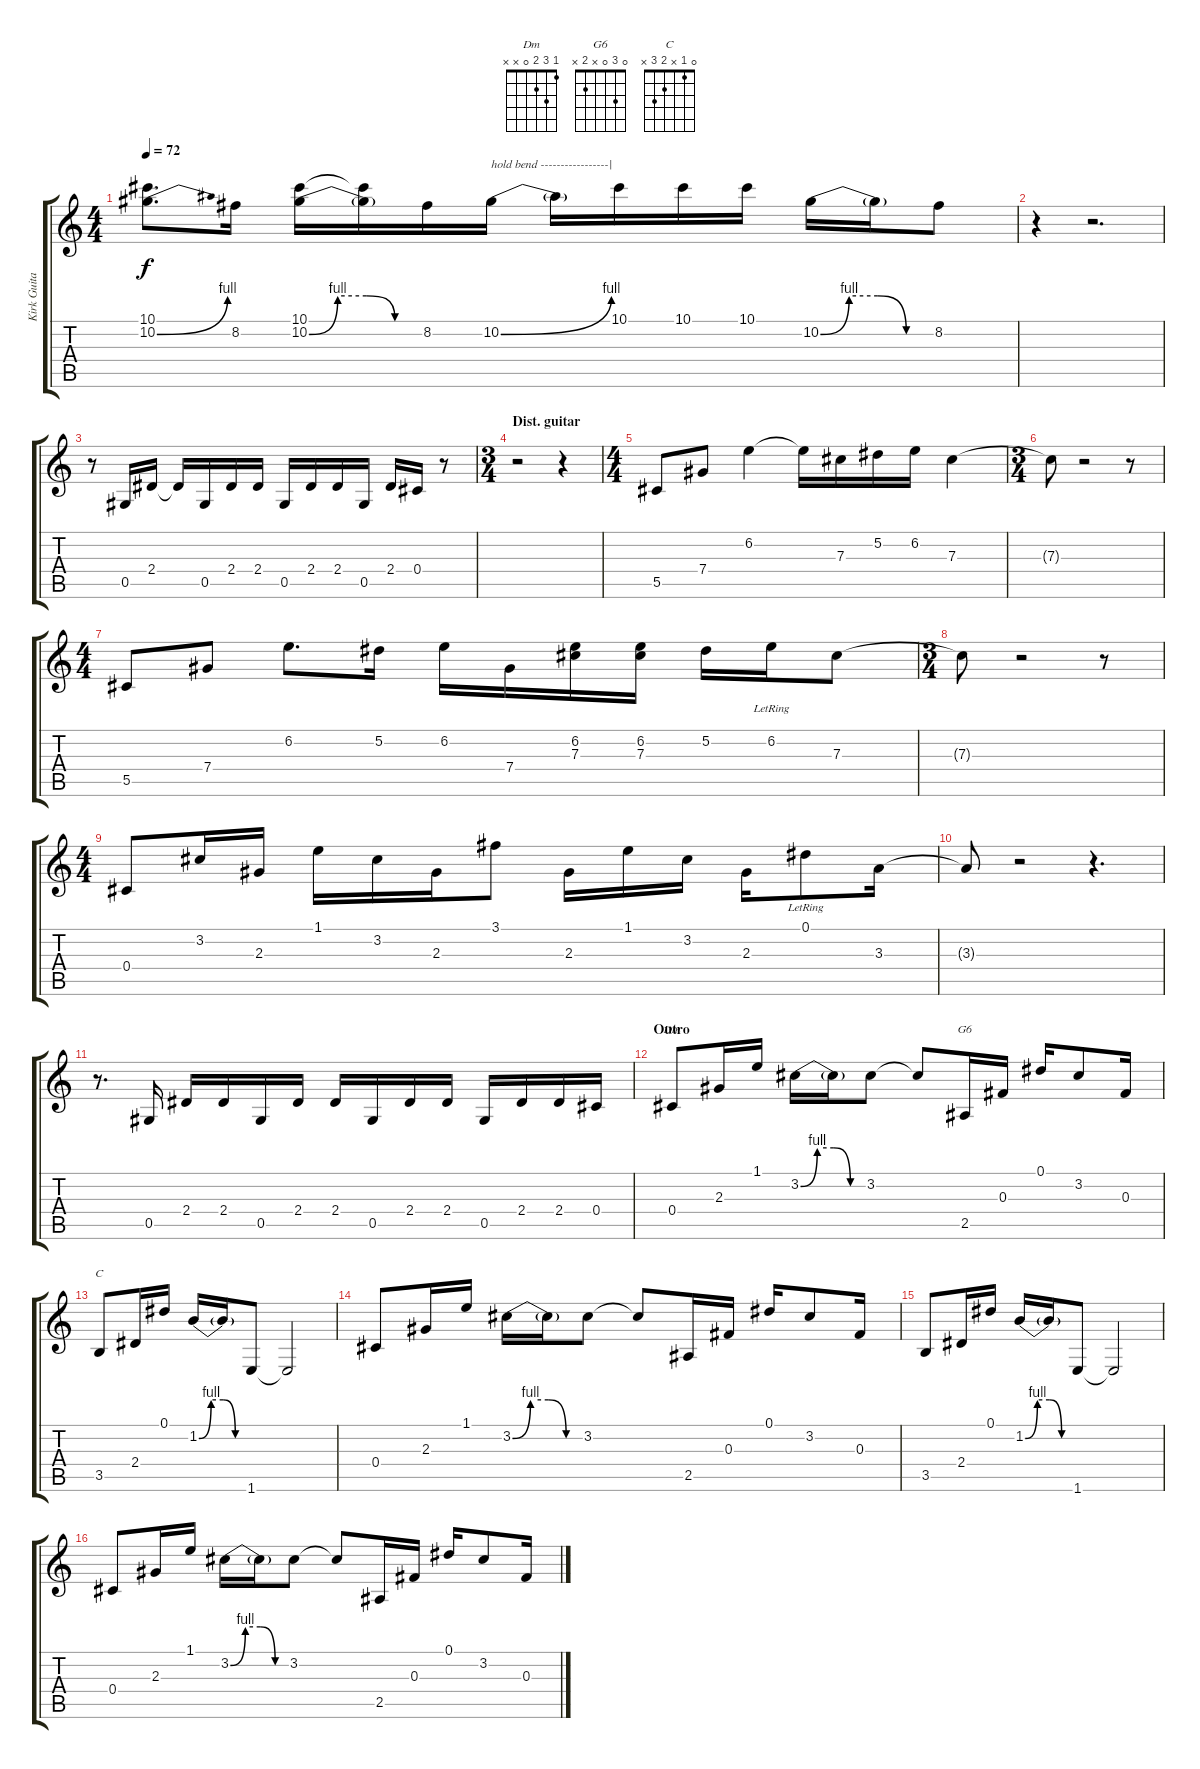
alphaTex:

\track ("Kirk Guitar" "Kirk Guita") {instrument electricguitarjazz}
\staff {score tabs}
\tuning (Eb4 Bb3 Gb3 Db3 Ab2 Eb2) {hide}
\chord ("Dm" 1 3 2 0 x x)
\chord ("G6" 0 3 0 x 2 x)
\chord ("C" 0 1 x 2 3 x)
\ts (4 4)
\tempo 72
\clef g2
\ks c
(10.1 10.2{be (bend 0 0 60 4)}).8{d dy f} 8.2.16 (10.1 10.2{be (custom 0 0 15 4 30 4 45 0 60 0)}).16 (10.1{t} 10.2{t}).16 8.2.16 10.2{be (bend 0 0 60 4)}.16{txt "hold bend -----------------|"} 10.2{t}.16 10.1.16 10.1.16 10.1.16 10.2{be (custom 0 0 15 4 30 4 45 0 60 0)}.16 10.2{t}.16 8.2.8 |
r.4 r.2{d} |
r.8 0.5.16 2.4.16 2.4{t}.16 0.5.16 2.4.16 2.4.16 0.5.16 2.4.16 2.4.16 0.5.16 2.4.16 0.4.16 r.8 |
\ts (3 4)
\section ("" "Dist. guitar")
r.2 r.4 |
\ts (4 4)
5.5.8 7.4.8 6.2.4 6.2{t}.16 7.3.16 5.2.16 6.2.16 7.3.4 |
\ts (3 4)
7.3{t}.8 r.2 r.8 |
\ts (4 4)
5.5.8 7.4.8 6.2.8{d} 5.2.16 6.2.16 7.4.16 (6.2 7.3).16 (6.2 7.3).16 5.2.16 6.2{lr}.16 7.3.8 |
\ts (3 4)
7.3{t}.8 r.2 r.8 |
\ts (4 4)
0.4.8 3.2.16 2.3.16 1.1.16 3.2.16 2.3.16 3.1.8 2.3.16 1.1.16 3.2.16 2.3.16 0.1{lr}.8 3.3.16 |
3.3{t}.8 r.2 r.4{d} |
r.8{d} 0.5.16 2.4.16 2.4.16 0.5.16 2.4.16 2.4.16 0.5.16 2.4.16 2.4.16 0.5.16 2.4.16 2.4.16 0.4.16 |
\section ("" "Outro")
0.4.8{ch "Dm"} 2.3.16 1.1.16 3.2{be (custom 0 0 15 4 30 4 45 0 60 0)}.16 3.2{t}.16 3.2.8 3.2{t}.8 2.5.16{ch "G6"} 0.3.16 0.1.16 3.2.8 0.3.16 |
3.5.8{ch "C"} 2.4.16 0.1.16 1.2{be (custom 0 0 15 4 30 4 45 0 60 0)}.16 1.2{t}.16 1.6.8 1.6{t}.2 |
0.4.8 2.3.16 1.1.16 3.2{be (custom 0 0 15 4 30 4 45 0 60 0)}.16 3.2{t}.16 3.2.8 3.2{t}.8 2.5.16 0.3.16 0.1.16 3.2.8 0.3.16 |
3.5.8 2.4.16 0.1.16 1.2{be (custom 0 0 15 4 30 4 45 0 60 0)}.16 1.2{t}.16 1.6.8 1.6{t}.2 |
0.4.8 2.3.16 1.1.16 3.2{be (custom 0 0 15 4 30 4 45 0 60 0)}.16 3.2{t}.16 3.2.8 3.2{t}.8 2.5.16 0.3.16 0.1.16 3.2.8 0.3.16
